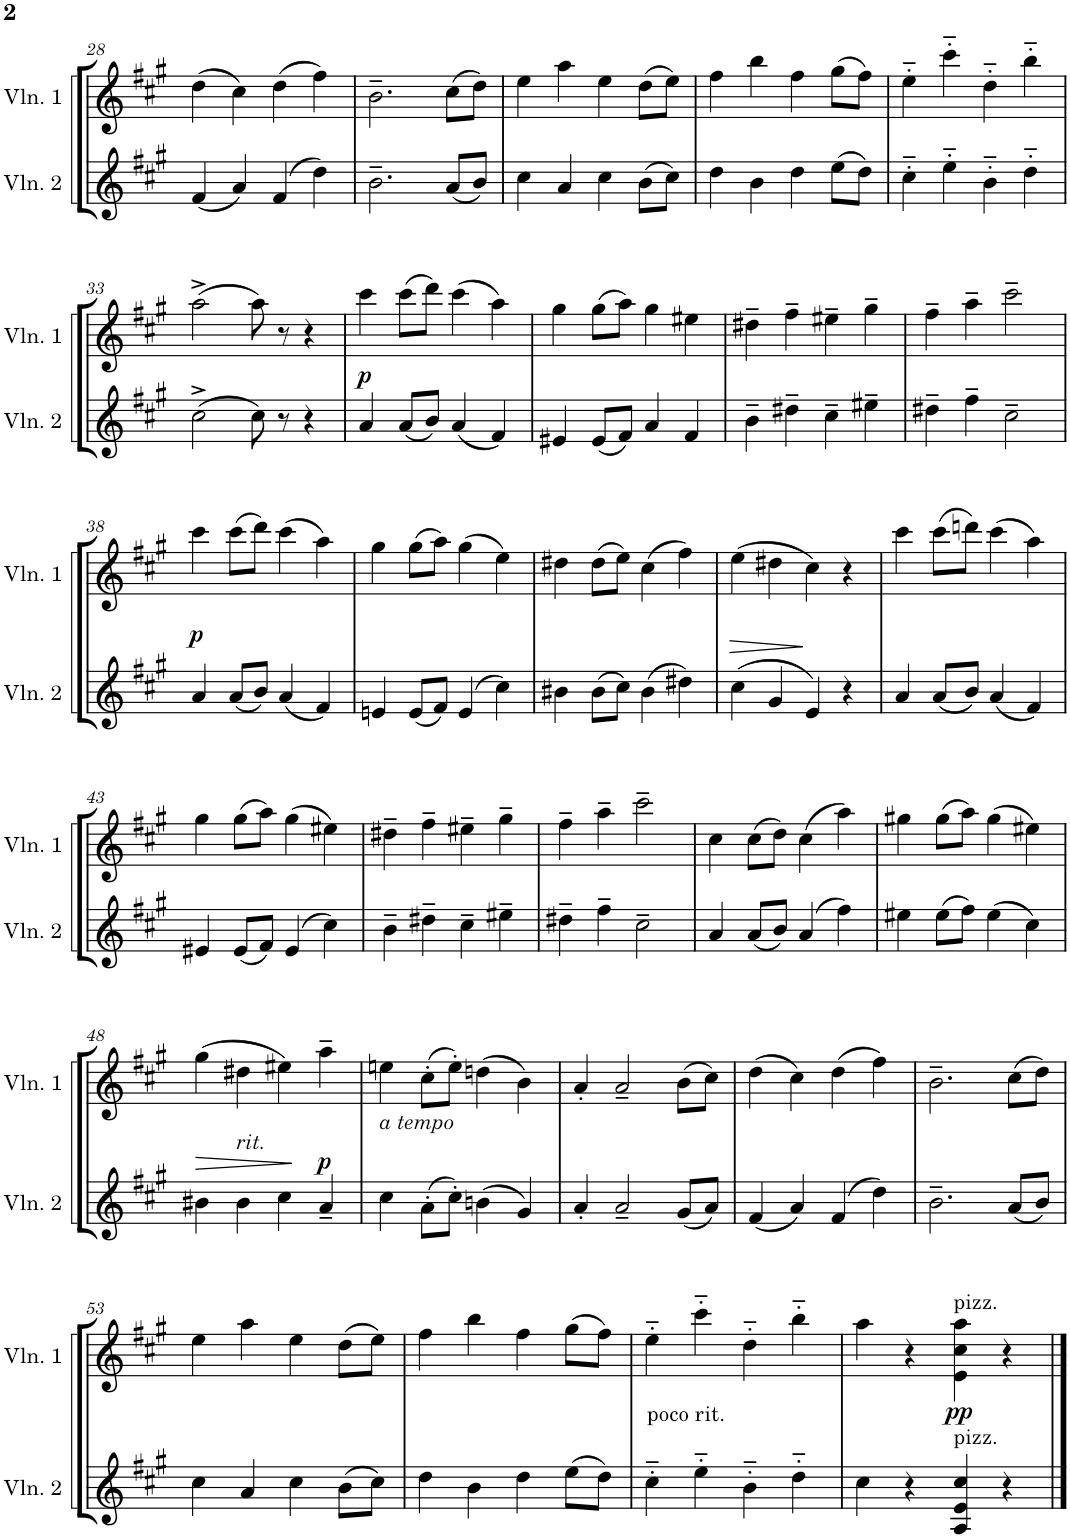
**kern	**kern	**dynam
*part2	*part1	*part1
*staff2	*staff1	*staff1
*I"Violin 2	*I"Violin 1	*
*I'Vln. 2	*I'Vln. 1	*
!!LO:PB:g=z
*clefG2	*clefG2	*
*k[f#c#g#]	*k[f#c#g#]	*
*M4/4	*M4/4	*
*met(c)	*met(c)	*
=28	=28	=28
(4f#/	(4dd\	.
4a/)	4cc#\)	.
(4f#/	(4dd\	.
4dd\)	4ff#\)	.
=29	=29	=29
2.b~\	2.b~\	.
(8a/L	(8cc#\L	.
8b/J)	8dd\J)	.
=30	=30	=30
4cc#\	4ee\	.
4a/	4aa\	.
4cc#\	4ee\	.
(8b\L	(8dd\L	.
8cc#\J)	8ee\J)	.
=31	=31	=31
4dd\	4ff#\	.
4b\	4bb\	.
4dd\	4ff#\	.
(8ee\L	(8gg#\L	.
8dd\J)	8ff#\J)	.
=32	=32	=32
4cc#'~\	4ee'~\	.
4ee'~\	4ccc#'~\	.
4b'~\	4dd'~\	.
4dd'~\	4bb'~\	.
!!LO:LB:g=z
=33	=33	=33
(2cc#^\	(2aa^\	.
8cc#\)	8aa\)	.
8r	8r	.
4r	4r	.
=34	=34	=34
!	!	!LO:DY:b
4a/	4ccc#\	p
(8a/L	(8ccc#\L	.
8b/J)	8ddd\J)	.
(4a/	(4ccc#\	.
4f#/)	4aa\)	.
=35	=35	=35
4e#X/	4gg#\	.
(8e#/L	(8gg#\L	.
8f#/J)	8aa\J)	.
4a/	4gg#\	.
4f#/	4ee#X\	.
=36	=36	=36
4b~\	4dd#X~\	.
4dd#X~\	4ff#~\	.
4cc#~\	4ee#X~\	.
4ee#X~\	4gg#~\	.
=37	=37	=37
4dd#X~\	4ff#~\	.
4ff#~\	4aa~\	.
2cc#~\	2ccc#~\	.
!!LO:LB:g=z
=38	=38	=38
!	!	!LO:DY:b
4a/	4ccc#\	p
(8a/L	(8ccc#\L	.
8b/J)	8ddd\J)	.
(4a/	(4ccc#\	.
4f#/)	4aa\)	.
=39	=39	=39
4en/	4gg#\	.
(8e/L	(8gg#\L	.
8f#/J)	8aa\J)	.
(4e/	(4gg#\	.
4cc#\)	4ee\)	.
=40	=40	=40
4b#X\	4dd#X\	.
(8b#\L	(8dd#\L	.
8cc#\J)	8ee\J)	.
(4b#\	(4cc#\	.
4dd#X\)	4ff#\)	.
=41	=41	=41
!	!	!LO:HP:b
(4cc#\	(4ee\	>
4g#/	4dd#X\	.
4e/)	4cc#\)	]
4r	4r	.
=42	=42	=42
4a/	4ccc#\	.
(8a/L	(8ccc#\L	.
8b/J)	8dddn\J)	.
(4a/	(4ccc#\	.
4f#/)	4aa\)	.
!!LO:LB:g=z
=43	=43	=43
4e#X/	4gg#\	.
(8e#/L	(8gg#\L	.
8f#/J)	8aa\J)	.
(4e#/	(4gg#\	.
4cc#\)	4ee#X\)	.
=44	=44	=44
4b~\	4dd#X~\	.
4dd#X~\	4ff#~\	.
4cc#~\	4ee#X~\	.
4ee#X~\	4gg#~\	.
=45	=45	=45
4dd#X~\	4ff#~\	.
4ff#~\	4aa~\	.
2cc#~\	2ccc#~\	.
=46	=46	=46
4a/	4cc#\	.
(8a/L	(8cc#\L	.
8b/J)	8dd\J)	.
(4a/	(4cc#\	.
4ff#\)	4aa\)	.
=47	=47	=47
4ee#X\	4gg#X\	.
(8ee#\L	(8gg#\L	.
8ff#\J)	8aa\J)	.
(4ee#\	(4gg#\	.
4cc#\)	4ee#X\)	.
!!LO:LB:g=z
=48	=48	=48
!	!	!LO:HP:b
4b#X\	(4gg#\	>
!	!LO:TX:b:i:t=rit.	!
4b#\	4dd#X\	.
4cc#\	4ee#X\)	.
!	!	!LO:DY:n=1:b
4a~/	4aa~\	] p
=49	=49	=49
!	!LO:TX:b:i:t=a tempo	!
4cc#\	4een\	.
(8a'\L	(8cc#'\L	.
8cc#'\J)	8ee'\J)	.
(4bn\	(4ddn\	.
4g#/)	4b\)	.
=50	=50	=50
4a'/	4a'/	.
2a~/	2a~/	.
(8g#/L	(8b\L	.
8a/J)	8cc#\J)	.
=51	=51	=51
(4f#/	(4dd\	.
4a/)	4cc#\)	.
(4f#/	(4dd\	.
4dd\)	4ff#\)	.
=52	=52	=52
2.b~\	2.b~\	.
(8a/L	(8cc#\L	.
8b/J)	8dd\J)	.
!!LO:LB:g=z
=53	=53	=53
4cc#\	4ee\	.
4a/	4aa\	.
4cc#\	4ee\	.
(8b\L	(8dd\L	.
8cc#\J)	8ee\J)	.
=54	=54	=54
4dd\	4ff#\	.
4b\	4bb\	.
4dd\	4ff#\	.
(8ee\L	(8gg#\L	.
8dd\J)	8ff#\J)	.
=55	=55	=55
!	!LO:TX:b:t=poco rit.	!
4cc#'~\	4ee'~\	.
4ee'~\	4ccc#'~\	.
4b'~\	4dd'~\	.
4dd'~\	4bb'~\	.
=56	=56	=56
4cc#\	4aa\	.
4r	4r	.
!	!LO:TX:a:t=pizz.	!
!LO:TX:a:t=pizz.	!	!
!	!	!LO:DY:b
4A/ 4e/ 4cc#/	4e\ 4cc#\ 4aa\	pp
4r	4r	.
==	==	==
*-	*-	*-
